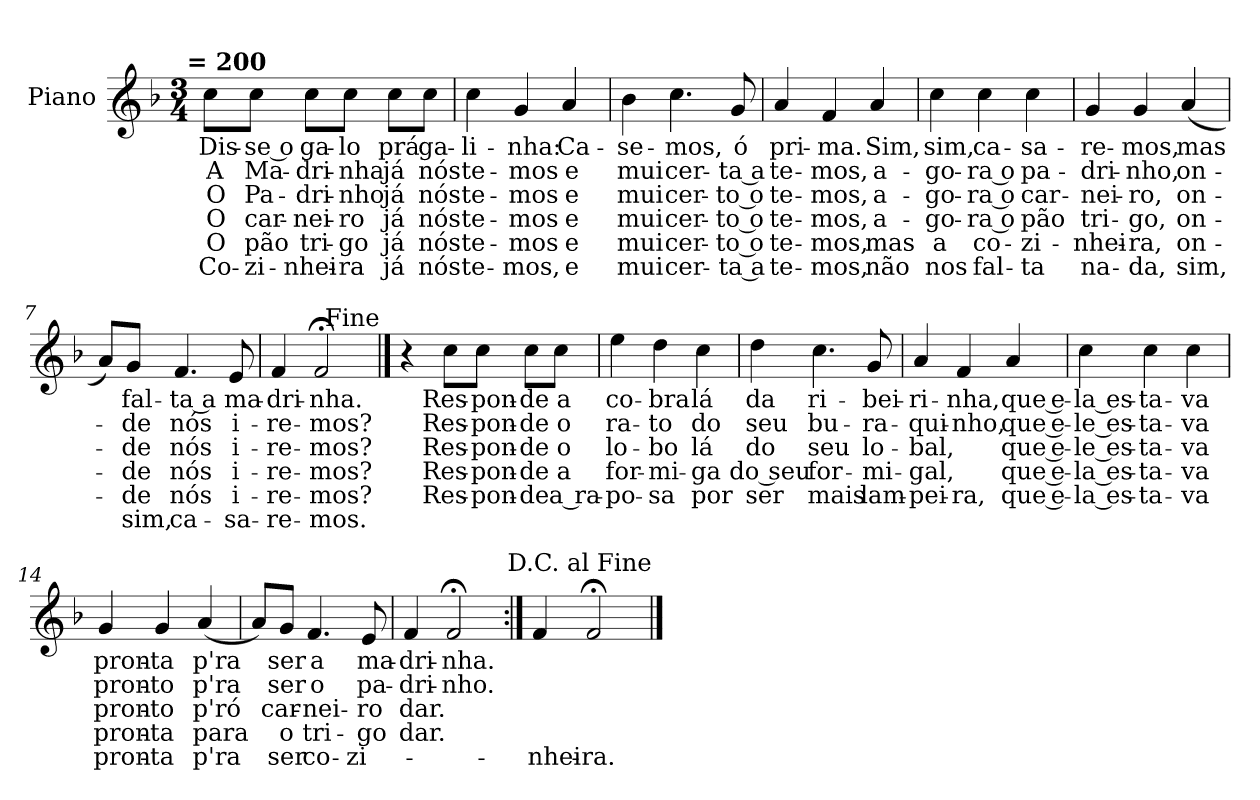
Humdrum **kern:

**kern	**text	**text	**text	**text	**text	**text
*part1	*part1	*part1	*part1	*part1	*part1	*part1
*staff1	*staff1	*staff1	*staff1	*staff1	*staff1	*staff1
*I"Piano	*	*	*	*	*	*
*I'Pno.	*	*	*	*	*	*
*clefG2	*	*	*	*	*	*
*k[b-]	*	*	*	*	*	*
!!LO:TX:omd:t=\n                                = 200
*M3/4	*	*	*	*	*	*
*MM200	*	*	*	*	*	*
=1	=1	=1	=1	=1	=1	=1
8cc\L	Dis-	A	O	O	O	Co-
8cc\J	-se o	Ma-	Pa-	car-	pão	-zi-
8cc\L	ga-	-dri-	-dri-	-nei-	tri-	-nhei-
8cc\J	-lo	-nha	-nho	-ro	-go	-ra
8cc\L	prá	já	já	já	já	já
8cc\J	ga-	nós	nós	nós	nós	nós
=2	=2	=2	=2	=2	=2	=2
4cc\	-li-	te-	te-	te-	te-	te-
4g/	-nha:	-mos	-mos	-mos	-mos	-mos,
4a/	Ca-	e	e	e	e	e
=3	=3	=3	=3	=3	=3	=3
4b-\	-se-	mui	mui	mui	mui	mui
4.cc\	-mos,	cer-	cer-	cer-	cer-	cer-
8g/	ó	-ta a	-to o	-to o	-to o	-ta a
=4	=4	=4	=4	=4	=4	=4
4a/	pri-	te-	te-	te-	te-	te-
4f/	-ma.	-mos,	-mos,	-mos,	-mos,	-mos,
4a/	Sim,	a-	a-	a-	mas	não
!!LO:LB:g=z
=5	=5	=5	=5	=5	=5	=5
4cc\	sim,	-go-	-go-	-go-	a	nos
4cc\	ca-	-ra o	-ra o	-ra o	co-	fal-
4cc\	-sa-	pa-	car-	pão	-zi-	-ta
=6	=6	=6	=6	=6	=6	=6
4g/	-re-	-dri-	-nei-	tri-	-nhei-	na-
4g/	-mos,	-nho,	-ro,	-go,	-ra,	-da,
(<4a/	mas	on-	on-	on-	on-	sim,
=7	=7	=7	=7	=7	=7	=7
8a/L)	.	.	.	.	.	.
8g/J	fal-	-de	de	-de	-de	sim,
4.f/	-ta a	nós	nós	nós	nós	ca-
8e/	ma-	i-	i-	i-	i-	-sa-
=8	=8	=8	=8	=8	=8	=8
4f/	-dri-	-re-	-re-	-re-	-re-	-re-
2f;</	-nha.	-mos?	-mos?	-mos?	-mos?	-mos.
!LO:TX:a:rj:t=Fine	!	!	!	!	!	!
!!LO:LB:g=z
==9	==9	==9	==9	==9	==9	==9
4r	.	.	.	.	.	.
8cc\L	Res-	Res-	Res-	Res-	Res-	.
8cc\J	-pon-	-pon-	-pon-	-pon-	-pon-	.
8cc\L	-de	-de	-de	-de	-de	.
8cc\J	a	o	o	a	a ra-	.
=10	=10	=10	=10	=10	=10	=10
4ee\	co-	ra-	lo-	for-	-po-	.
4dd\	-bra	-to	-bo	-mi-	-sa	.
4cc\	lá	do	lá	-ga	por	.
=11	=11	=11	=11	=11	=11	=11
4dd\	da	seu	do	do seu	ser	.
4.cc\	ri-	bu-	seu	for-	mais	.
8g/	-bei-	-ra-	lo-	-mi-	lam-	.
=12	=12	=12	=12	=12	=12	=12
4a/	-ri-	-qui-	-bal,	-gal,	-pei-	.
4f/	-nha,	-nho,	.	.	-ra,	.
4a/	que e-	que e-	que e-	que e-	que e-	.
!!LO:LB:g=z
=13	=13	=13	=13	=13	=13	=13
4cc\	-la es-	-le es-	-le es-	-la es-	-la es-	.
4cc\	-ta-	-ta-	-ta-	ta-	-ta-	.
4cc\	-va	-va	-va	-va	-va	.
=14	=14	=14	=14	=14	=14	=14
4g/	pron-	pron-	pron-	pron-	pron-	.
4g/	-ta	-to	-to	-ta	-ta	.
(<4a/	p'ra	p'ra	p'ró	para	p'ra	.
=15	=15	=15	=15	=15	=15	=15
8a/L)	.	.	.	.	.	.
8g/J	ser	ser	car-	o	ser	.
4.f/	a	o	-nei-	tri-	co-	.
8e/	ma-	pa-	-ro	-go	-zi-	.
=16	=16	=16	=16	=16	=16	=16
4f/	-dri-	-dri-	dar.	dar.	.	.
2f;</	-nha.	-nho.	.	.	.	.
=17:|!	=17:|!	=17:|!	=17:|!	=17:|!	=17:|!	=17:|!
4f/	.	.	.	.	-nhei-	.
2f;</	.	.	.	.	-ra.	.
!LO:TX:a:rj:t=D.C. al Fine	!	!	!	!	!	!
==	==	==	==	==	==	==
*-	*-	*-	*-	*-	*-	*-
